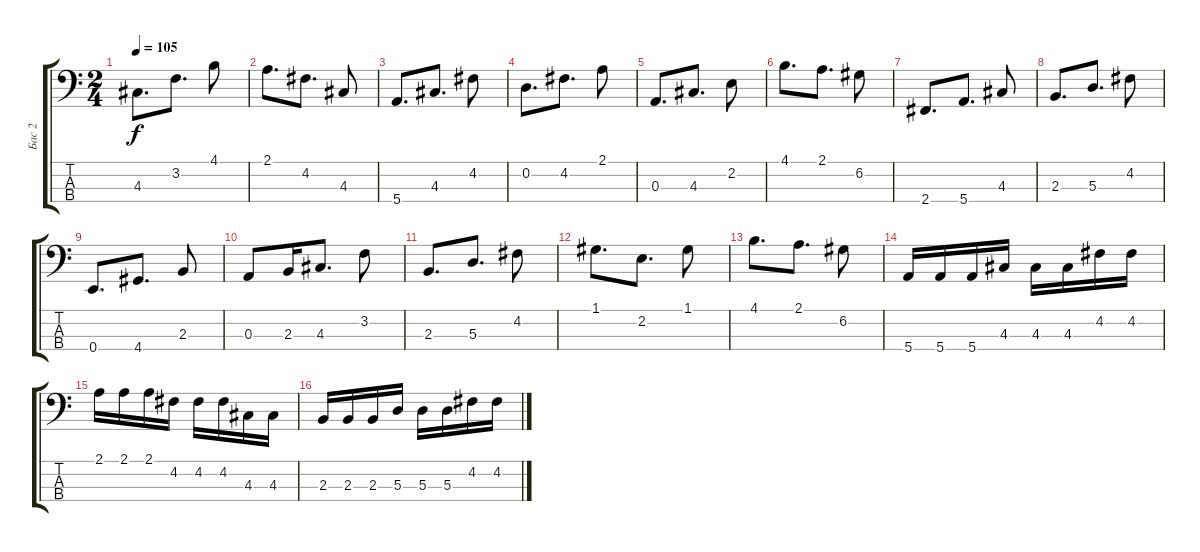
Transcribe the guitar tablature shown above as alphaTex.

\track ("Бас 2" "Бас 2") {instrument electricbasspick}
\staff {score tabs}
\tuning (G2 D2 A1 E1) {hide}
\ts (2 4)
\tempo 105
\clef f4
\ks c
4.3.8{d dy f} 3.2.8{d} 4.1.8 |
2.1.8{d} 4.2.8{d} 4.3.8 |
5.4.8{d} 4.3.8{d} 4.2.8 |
0.2.8{d} 4.2.8{d} 2.1.8 |
0.3.8{d} 4.3.8{d} 2.2.8 |
4.1.8{d} 2.1.8{d} 6.2.8 |
2.4.8{d} 5.4.8{d} 4.3.8 |
2.3.8{d} 5.3.8{d} 4.2.8 |
0.4.8{d} 4.4.8{d} 2.3.8 |
0.3.8 2.3.16 4.3.8{d} 3.2.8 |
2.3.8{d} 5.3.8{d} 4.2.8 |
1.1.8{d} 2.2.8{d} 1.1.8 |
4.1.8{d} 2.1.8{d} 6.2.8 |
5.4.16 5.4.16 5.4.16 4.3.16 4.3.16 4.3.16 4.2.16 4.2.16 |
2.1.16 2.1.16 2.1.16 4.2.16 4.2.16 4.2.16 4.3.16 4.3.16 |
2.3.16 2.3.16 2.3.16 5.3.16 5.3.16 5.3.16 4.2.16 4.2.16
